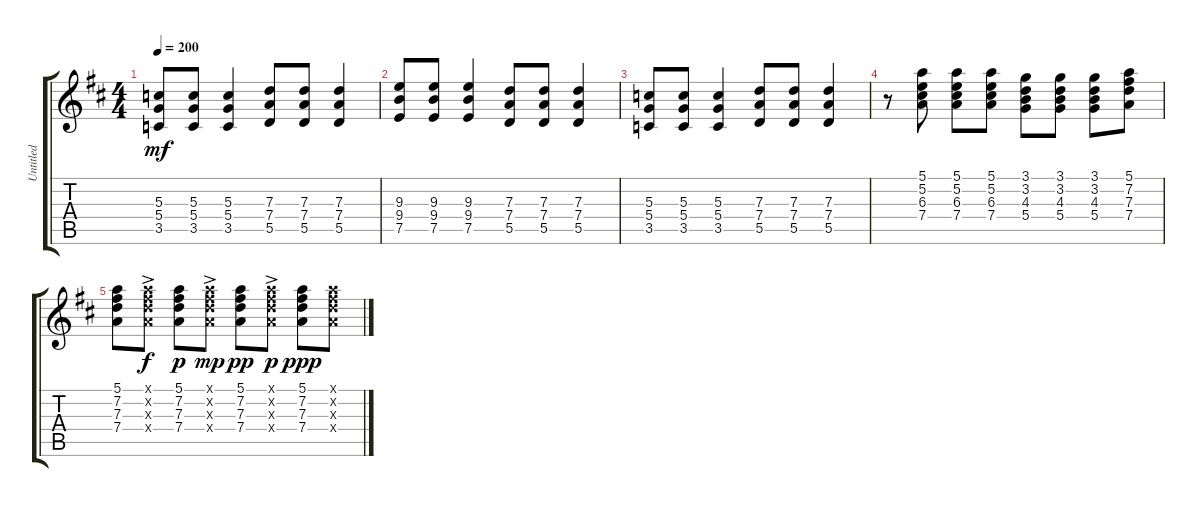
\track ("Untitled" "Untitled") {instrument overdrivenguitar}
\staff {score tabs}
\tuning (E4 B3 G3 D3 A2 D2) {hide}
\ts (4 4)
\tempo 200
\clef g2
\ks d
(5.3 5.4 3.5).8{dy mf} (5.3 5.4 3.5).8 (5.3 5.4 3.5).4 (7.3 7.4 5.5).8 (7.3 7.4 5.5).8 (7.3 7.4 5.5).4 |
(9.3 9.4 7.5).8 (9.3 9.4 7.5).8 (9.3 9.4 7.5).4 (7.3 7.4 5.5).8 (7.3 7.4 5.5).8 (7.3 7.4 5.5).4 |
(5.3 5.4 3.5).8 (5.3 5.4 3.5).8 (5.3 5.4 3.5).4 (7.3 7.4 5.5).8 (7.3 7.4 5.5).8 (7.3 7.4 5.5).4 |
r.8 (5.1 5.2 6.3 7.4).8 (5.1 5.2 6.3 7.4).8 (5.1 5.2 6.3 7.4).8 (3.1 3.2 4.3 5.4).8 (3.1 3.2 4.3 5.4).8 (3.1 3.2 4.3 5.4).8 (5.1 7.2 7.3 7.4).8 |
(5.1 7.2 7.3 7.4).8 (5.1{ac x} 7.2{ac x} 7.3{ac x} 7.4{ac x}).8{dy f} (5.1 7.2 7.3 7.4).8{dy p} (5.1{ac x} 7.2{ac x} 7.3{ac x} 7.4{ac x}).8{dy mp} (5.1 7.2 7.3 7.4).8{dy pp} (5.1{ac x} 7.2{ac x} 7.3{ac x} 7.4{ac x}).8{dy p} (5.1 7.2 7.3 7.4).8{dy ppp} (5.1{x} 7.2{x} 7.3{x} 7.4{x}).8
